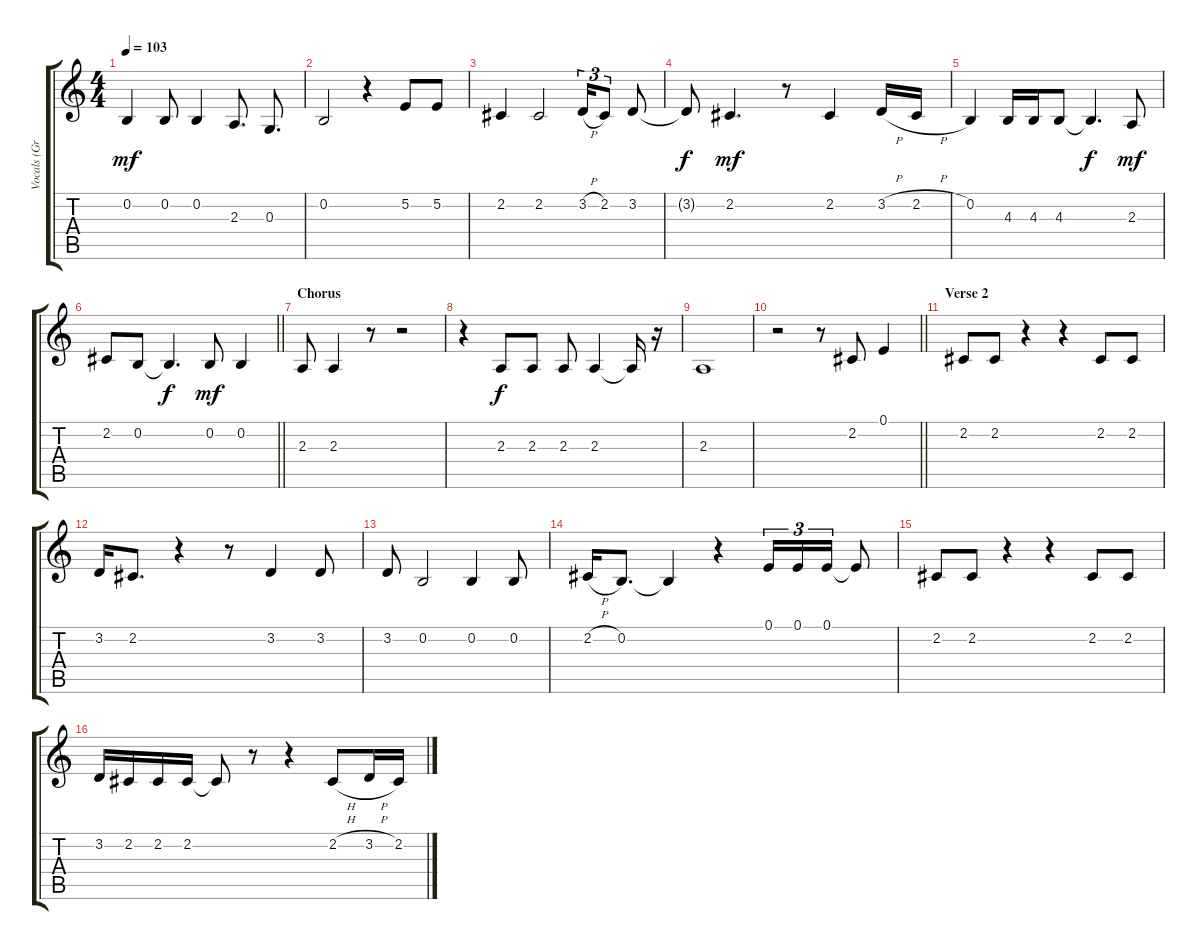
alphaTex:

\track ("Vocals (Grace Slick)" "Vocals (Gr") {instrument flute}
\staff {score tabs}
\tuning (E4 B3 G3 D3 A2 E2) {hide}
\ts (4 4)
\tempo 103
\clef g2
\ks c
0.2.4{dy mf} 0.2.8 0.2.4 2.3.8{d} 0.3.8{d} |
0.2.2 r.4 5.2.8 5.2.8 |
2.2.4 2.2.2 3.2{h}.16{tu (3 2)} 2.2.8{tu (3 2)} 3.2.8 |
3.2{t}.8{dy f} 2.2.4{d dy mf} r.8 2.2.4 3.2{h}.16 2.2{h}.16 |
0.2.4 4.3.16 4.3.16 4.3.8 4.3{t}.4{d dy f} 2.3.8{dy mf} |
\barLineRight lightlight
2.2.8 0.2.8 0.2{t}.4{d dy f} 0.2.8{dy mf} 0.2.4 |
\section ("" "Chorus")
2.3.8 2.3.4 r.8 r.2 |
r.4 2.3.8{dy f} 2.3.8 2.3.8 2.3.4 2.3{t}.16 r.16 |
2.3.1 |
\barLineRight lightlight
r.2 r.8 2.2.8 0.1.4 |
\section ("" "Verse 2")
2.2.8 2.2.8 r.4 r.4 2.2.8 2.2.8 |
3.2.16 2.2.8{d} r.4 r.8 3.2.4 3.2.8 |
3.2.8 0.2.2 0.2.4 0.2.8 |
2.2{h}.16 0.2.8{d} 0.2{t}.4 r.4 0.1.16{tu (3 2)} 0.1.16{tu (3 2)} 0.1.16{tu (3 2)} 0.1{t}.8 |
2.2.8 2.2.8 r.4 r.4 2.2.8 2.2.8 |
3.2.16 2.2.16 2.2.16 2.2.16 2.2{t}.8 r.8 r.4 2.2{h}.8 3.2{h}.16 2.2{h}.16
